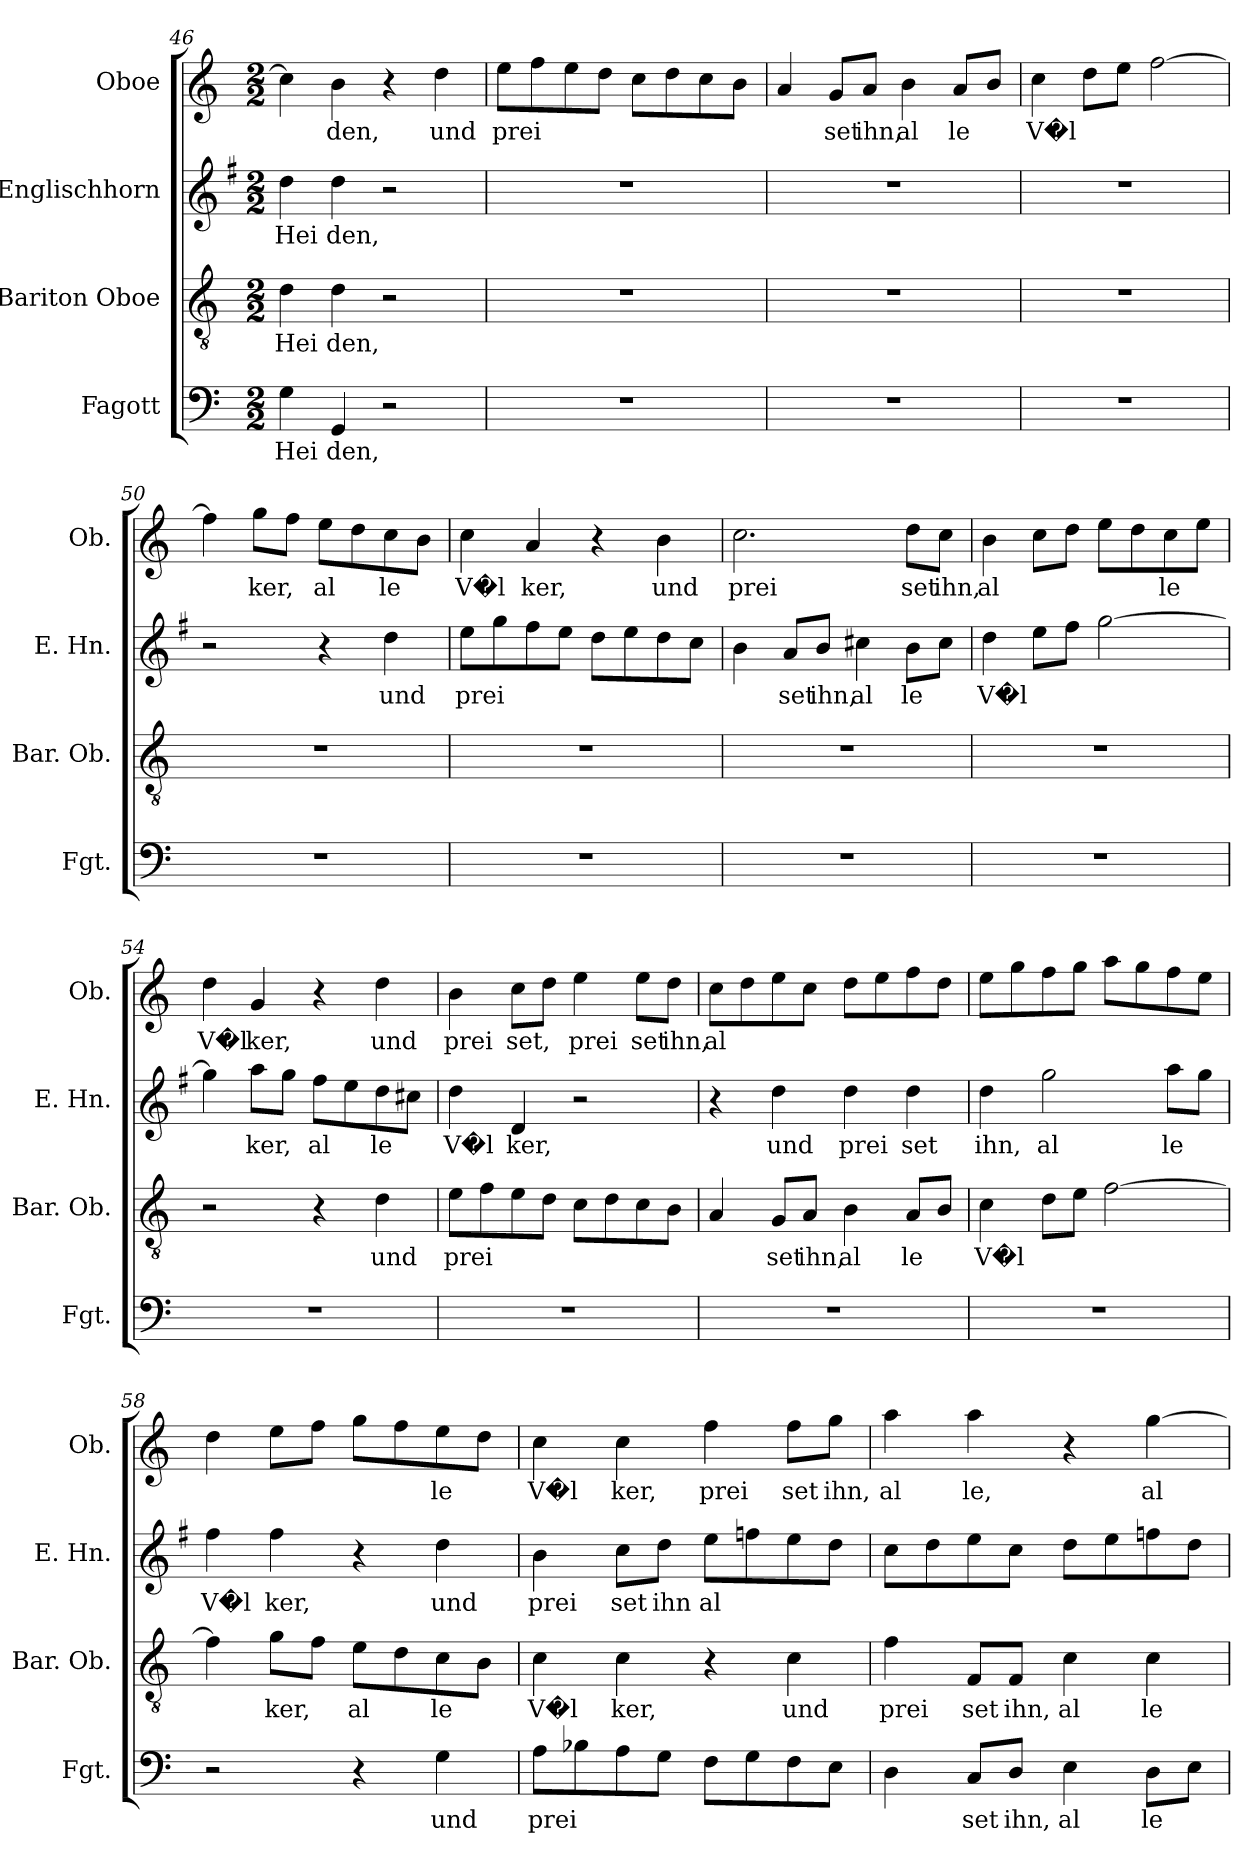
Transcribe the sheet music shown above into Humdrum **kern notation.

**kern	**text	**kern	**text	**kern	**text	**kern	**text
*part4	*part4	*part3	*part3	*part2	*part2	*part1	*part1
*staff4	*staff4	*staff3	*staff3	*staff2	*staff2	*staff1	*staff1
*I"Fagott	*	*I"Bariton Oboe	*	*I"Englischhorn	*	*I"Oboe	*
*I'Fgt.	*	*I'Bar. Ob.	*	*I'E. Hn.	*	*I'Ob.	*
!!LO:PB:g=z
*clefF4	*	*clefGv2	*	*clefG2	*	*clefG2	*
*	*	*	*	*ITrd4c7	*	*	*
*k[]	*	*k[]	*	*k[]	*	*k[]	*
*M2/2	*	*M2/2	*	*M2/2	*	*M2/2	*
=46	=46	=46	=46	=46	=46	=46	=46
4G\	Hei	4d\	Hei	4g\	Hei	4cc\]	.
4GG/	den,	4d\	den,	4g\	den,	4b\	den,
2r	.	2r	.	2r	.	4r	.
.	.	.	.	.	.	4dd\	und
=47	=47	=47	=47	=47	=47	=47	=47
1r	.	1r	.	1r	.	8ee\L	prei
.	.	.	.	.	.	8ff\	.
.	.	.	.	.	.	8ee\	.
.	.	.	.	.	.	8dd\J	.
.	.	.	.	.	.	8cc\L	.
.	.	.	.	.	.	8dd\	.
.	.	.	.	.	.	8cc\	.
.	.	.	.	.	.	8b\J	.
=48	=48	=48	=48	=48	=48	=48	=48
1r	.	1r	.	1r	.	4a/	.
.	.	.	.	.	.	8g/L	set
.	.	.	.	.	.	8a/J	ihn,
.	.	.	.	.	.	4b\	al
.	.	.	.	.	.	8a/L	le
.	.	.	.	.	.	8b/J	.
=49	=49	=49	=49	=49	=49	=49	=49
1r	.	1r	.	1r	.	4cc\	V�l
.	.	.	.	.	.	8dd\L	.
.	.	.	.	.	.	8ee\J	.
.	.	.	.	.	.	[2ff\	.
=50	=50	=50	=50	=50	=50	=50	=50
1r	.	1r	.	2r	.	4ff\]	.
.	.	.	.	.	.	8gg\L	ker,
.	.	.	.	.	.	8ff\J	.
.	.	.	.	4r	.	8ee\L	al
.	.	.	.	.	.	8dd\	.
.	.	.	.	4g\	und	8cc\	le
.	.	.	.	.	.	8b\J	.
!!LO:LB:g=z
=51	=51	=51	=51	=51	=51	=51	=51
1r	.	1r	.	8a\L	prei	4cc\	V�l
.	.	.	.	8cc\	.	.	.
.	.	.	.	8b\	.	4a/	ker,
.	.	.	.	8a\J	.	.	.
.	.	.	.	8g\L	.	4r	.
.	.	.	.	8a\	.	.	.
.	.	.	.	8g\	.	4b\	und
.	.	.	.	8f\J	.	.	.
=52	=52	=52	=52	=52	=52	=52	=52
1r	.	1r	.	4e\	.	2.cc\	prei
.	.	.	.	8d/L	set	.	.
.	.	.	.	8e/J	ihn,	.	.
.	.	.	.	4f#X\	al	.	.
.	.	.	.	8e\L	le	8dd\L	set
.	.	.	.	8f#\J	.	8cc\J	ihn,
=53	=53	=53	=53	=53	=53	=53	=53
1r	.	1r	.	4g\	V�l	4b\	al
.	.	.	.	8a\L	.	8cc\L	.
.	.	.	.	8b\J	.	8dd\J	.
.	.	.	.	[2cc\	.	8ee\L	.
.	.	.	.	.	.	8dd\	.
.	.	.	.	.	.	8cc\	le
.	.	.	.	.	.	8ee\J	.
!!LO:LB:g=z
=54	=54	=54	=54	=54	=54	=54	=54
1r	.	2r	.	4cc\]	.	4dd\	V�l
.	.	.	.	8dd\L	ker,	4g/	- ker,
.	.	.	.	8cc\J	.	.	.
.	.	4r	.	8b\L	al	4r	.
.	.	.	.	8a\	.	.	.
.	.	4d\	und	8g\	le	4dd\	und
.	.	.	.	8f#X\J	.	.	.
=55	=55	=55	=55	=55	=55	=55	=55
1r	.	8e\L	prei	4g\	V�l	4b\	prei
.	.	8f\	.	.	.	.	.
.	.	8e\	.	4G/	ker,	8cc\L	set,
.	.	8d\J	.	.	.	8dd\J	.
.	.	8c\L	.	2r	.	4ee\	prei
.	.	8d\	.	.	.	.	.
.	.	8c\	.	.	.	8ee\L	set
.	.	8B\J	.	.	.	8dd\J	ihn,
=56	=56	=56	=56	=56	=56	=56	=56
1r	.	4A/	.	4r	.	8cc\L	al
.	.	.	.	.	.	8dd\	.
.	.	8G/L	set	4g\	und	8ee\	.
.	.	8A/J	ihn,	.	.	8cc\J	.
.	.	4B\	al	4g\	prei	8dd\L	.
.	.	.	.	.	.	8ee\	.
.	.	8A/L	le	4g\	set	8ff\	.
.	.	8B/J	.	.	.	8dd\J	.
!!LO:PB:g=z
=57	=57	=57	=57	=57	=57	=57	=57
1r	.	4c\	V�l	4g\	ihn,	8ee\L	.
.	.	.	.	.	.	8gg\	.
.	.	8d\L	.	2cc\	al	8ff\	.
.	.	8e\J	.	.	.	8gg\J	.
.	.	[2f\	.	.	.	8aa\L	.
.	.	.	.	.	.	8gg\	.
.	.	.	.	8dd\L	le	8ff\	.
.	.	.	.	8cc\J	.	8ee\J	.
=58	=58	=58	=58	=58	=58	=58	=58
2r	.	4f\]	.	4b\	V�l	4dd\	.
.	.	8g\L	ker,	4b\	ker,	8ee\L	.
.	.	8f\J	.	.	.	8ff\J	.
4r	.	8e\L	al	4r	.	8gg\L	.
.	.	8d\	.	.	.	8ff\	.
4G\	und	8c\	le	4g\	und	8ee\	le
.	.	8B\J	.	.	.	8dd\J	.
=59	=59	=59	=59	=59	=59	=59	=59
8A\L	prei	4c\	V�l	4e\	prei	4cc\	V�l
8B-X\	.	.	.	.	.	.	.
8A\	.	4c\	ker,	8f\L	set	4cc\	ker,
8G\J	.	.	.	8g\J	ihn	.	.
8F\L	.	4r	.	8a\L	al	4ff\	prei
8G\	.	.	.	8b-X\	.	.	.
8F\	.	4c\	und	8a\	.	8ff\L	set
8E\J	.	.	.	8g\J	.	8gg\J	ihn,
!!LO:LB:g=z
=60	=60	=60	=60	=60	=60	=60	=60
4D\	.	4f\	prei	8f\L	.	4aa\	al
.	.	.	.	8g\	.	.	.
8C/L	set	8F/L	set	8a\	.	4aa\	le,
8D/J	ihn,	8F/J	ihn,	8f\J	.	.	.
4E\	al	4c\	al	8g\L	.	4r	.
.	.	.	.	8a\	.	.	.
8D\L	le	4c\	le	8b-X\	.	[4gg\	al-
8E\J	.	.	.	8g\J	.	.	.
=	=	=	=	=	=	=	=
*-	*-	*-	*-	*-	*-	*-	*-
